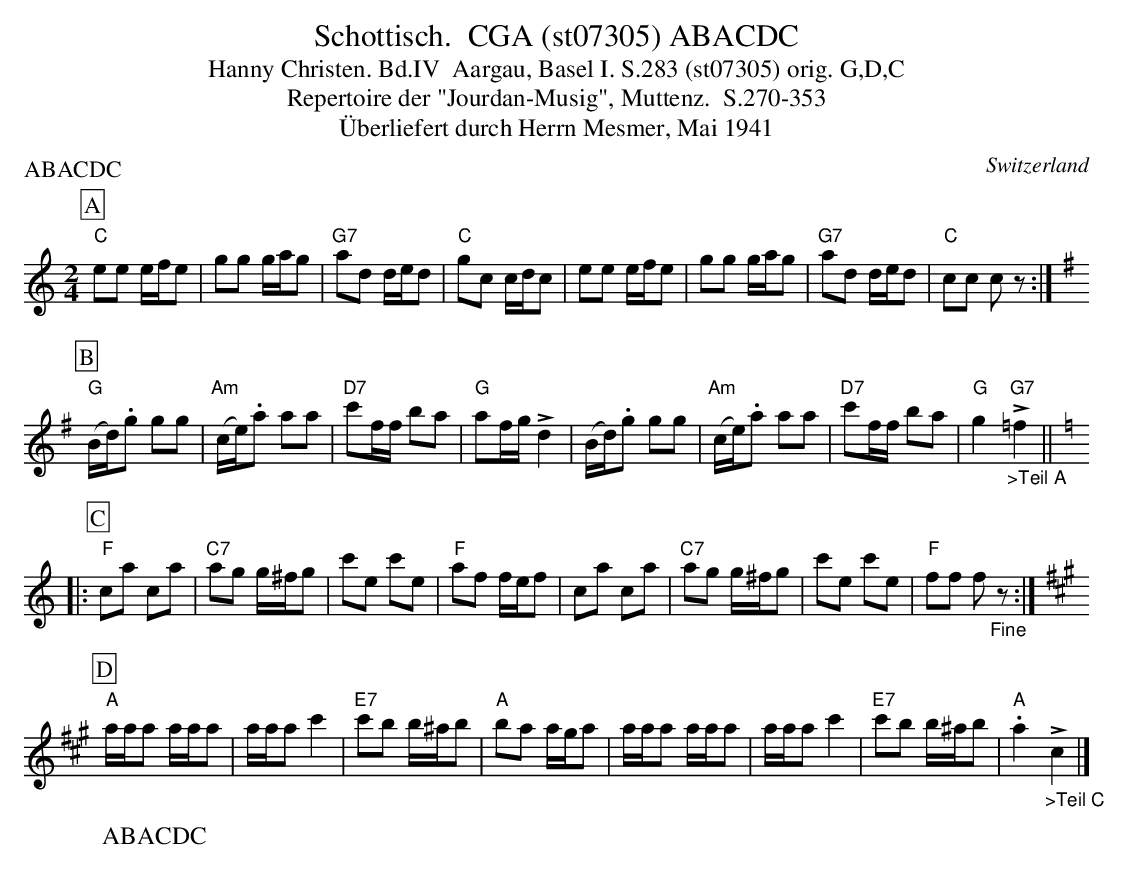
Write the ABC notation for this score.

X:1
T:Schottisch.  CGA (st07305) ABACDC
T:Hanny Christen. Bd.IV  Aargau, Basel I. S.283 (st07305) orig. G,D,C
T: Repertoire der "Jourdan-Musig", Muttenz.  S.270-353
T:Überliefert durch Herrn Mesmer, Mai 1941
P:ABACDC
M:2/4
L:1/8
O:Switzerland
K:C major
[P:A] "C"ee e/f/e | gg g/a/g | "G7"ad d/e/d | "C"gc c/d/c | ee e/f/e | gg g/a/g | "G7"ad d/e/d | "C"cc cz :|  [P:B] [K:G]
("G"B/d/).g gg | ("Am"c/e/).a aa | "D7"c'f/f/ ba | "G"af/g/ !>!d2 | (B/d/).g gg | ("Am"c/e/).a aa | "D7"c'f/f/ ba | "G"g2 !>!"_>Teil A""G7"=f2 || [P:C] [K:C]
|: "F"ca ca | "C7"ag g/^f/g | c'e c'e | "F"af f/e/f | ca ca | "C7"ag g/^f/g | c'e c'e | "F"ff f"_Fine"z :| [P:D] [K:A]
"A"a/a/a a/a/a | a/a/a c'2 | "E7"c'b b/^a/b | "A"ba a/g/a | a/a/a a/a/a | a/a/a c'2 | "E7"c'b b/^a/b | "A".a2 !>!"_>Teil C"c2 |]
W:ABACDC
